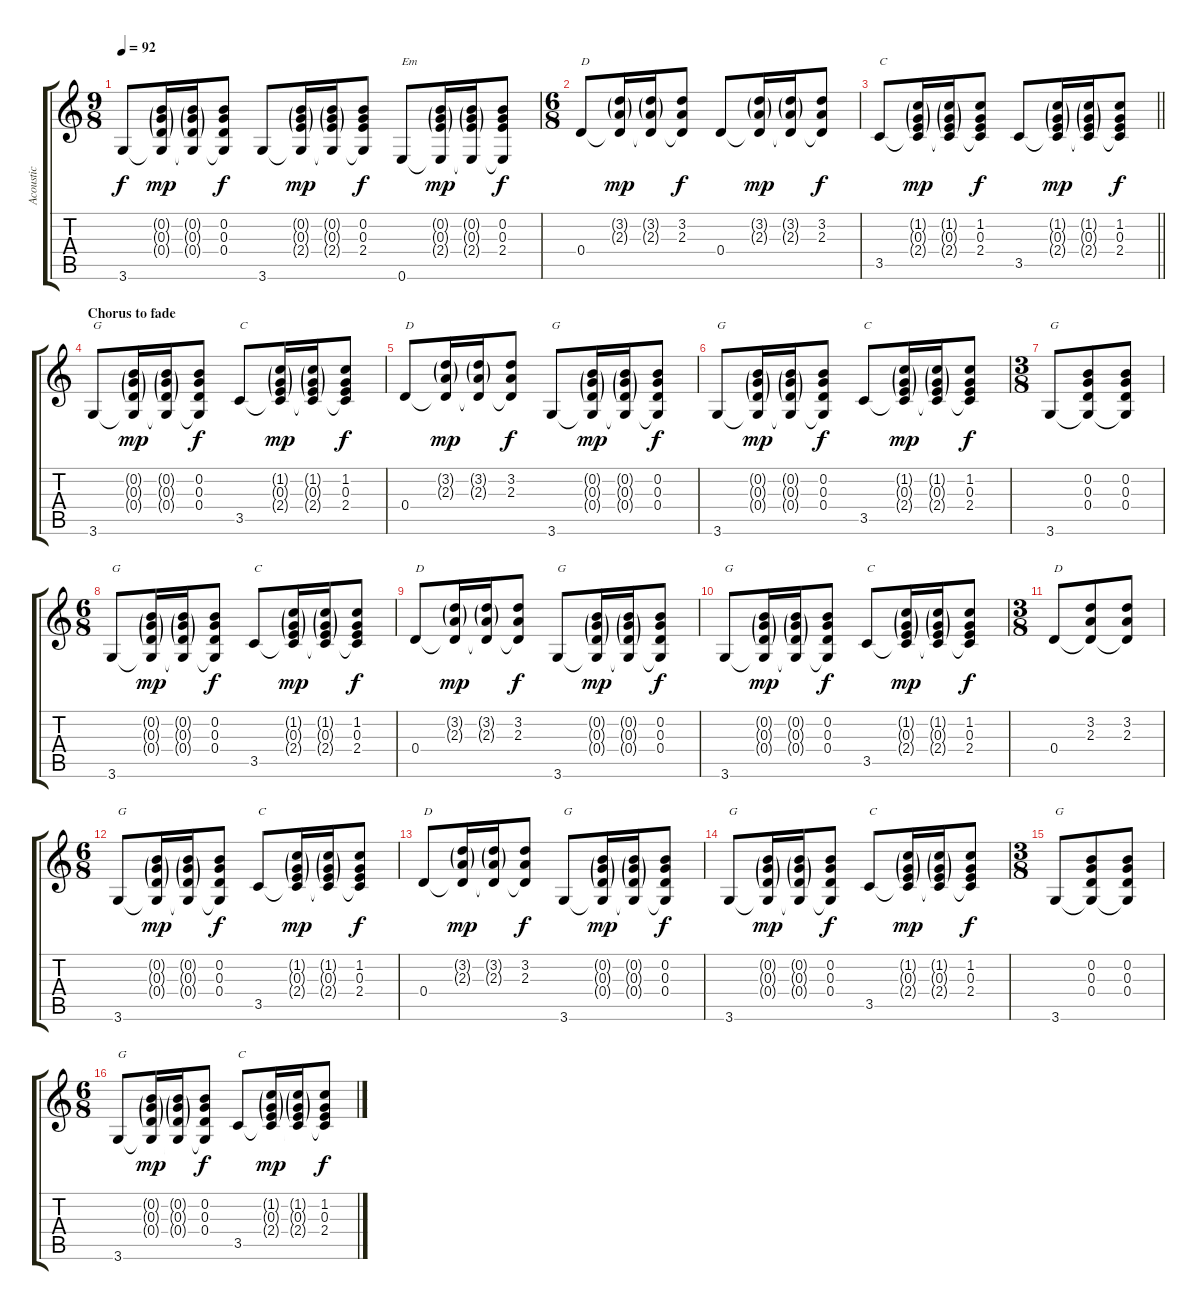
\track ("Acoustic" "Acoustic") {instrument acousticguitarsteel}
\staff {score tabs}
\tuning (E4 B3 G3 D3 A2 E2) {hide}
\ts (9 8)
\tempo 92
\clef g2
\ks c
3.6.8{dy f} (0.2{g} 0.3{g} 0.4{g} 3.6{t}).16{dy mp} (0.2{g} 0.3{g} 0.4{g} 3.6{t}).16 (0.2 0.3 0.4 3.6{t}).8{dy f} 3.6.8 (0.2{g} 0.3{g} 2.4{g} 3.6{t}).16{dy mp} (0.2{g} 0.3{g} 2.4{g} 3.6{t}).16 (0.2 0.3 2.4 3.6{t}).8{dy f} 0.6.8{txt "Em"} (0.2{g} 0.3{g} 2.4{g} 0.6{t}).16{dy mp} (0.2{g} 0.3{g} 2.4{g} 0.6{t}).16 (0.2 0.3 2.4 0.6{t}).8{dy f} |
\ts (6 8)
0.4.8{txt "D"} (3.2{g} 2.3{g} 0.4{t}).16{dy mp} (3.2{g} 2.3{g} 0.4{t}).16 (3.2 2.3 0.4{t}).8{dy f} 0.4.8 (3.2{g} 2.3{g} 0.4{t}).16{dy mp} (3.2{g} 2.3{g} 0.4{t}).16 (3.2 2.3 0.4{t}).8{dy f} |
\barLineRight lightlight
3.5.8{txt "C"} (1.2{g} 0.3{g} 2.4{g} 3.5{t}).16{dy mp} (1.2{g} 0.3{g} 2.4{g} 3.5{t}).16 (1.2 0.3 2.4 3.5{t}).8{dy f} 3.5.8 (1.2{g} 0.3{g} 2.4{g} 3.5{t}).16{dy mp} (1.2{g} 0.3{g} 2.4{g} 3.5{t}).16 (1.2 0.3 2.4 3.5{t}).8{dy f} |
\section ("" "Chorus to fade")
3.6.8{txt "G"} (0.2{g} 0.3{g} 0.4{g} 3.6{t}).16{dy mp} (0.2{g} 0.3{g} 0.4{g} 3.6{t}).16 (0.2 0.3 0.4 3.6{t}).8{dy f} 3.5.8{txt "C"} (1.2{g} 0.3{g} 2.4{g} 3.5{t}).16{dy mp} (1.2{g} 0.3{g} 2.4{g} 3.5{t}).16 (1.2 0.3 2.4 3.5{t}).8{dy f} |
0.4.8{txt "D"} (3.2{g} 2.3{g} 0.4{t}).16{dy mp} (3.2{g} 2.3{g} 0.4{t}).16 (3.2 2.3 0.4{t}).8{dy f} 3.6.8{txt "G"} (0.2{g} 0.3{g} 0.4{g} 3.6{t}).16{dy mp} (0.2{g} 0.3{g} 0.4{g} 3.6{t}).16 (0.2 0.3 0.4 3.6{t}).8{dy f} |
3.6.8{txt "G"} (0.2{g} 0.3{g} 0.4{g} 3.6{t}).16{dy mp} (0.2{g} 0.3{g} 0.4{g} 3.6{t}).16 (0.2 0.3 0.4 3.6{t}).8{dy f} 3.5.8{txt "C"} (1.2{g} 0.3{g} 2.4{g} 3.5{t}).16{dy mp} (1.2{g} 0.3{g} 2.4{g} 3.5{t}).16 (1.2 0.3 2.4 3.5{t}).8{dy f} |
\ts (3 8)
3.6.8{txt "G"} (0.2 0.3 0.4 3.6{t}).8 (0.2 0.3 0.4 3.6{t}).8 |
\ts (6 8)
3.6.8{txt "G"} (0.2{g} 0.3{g} 0.4{g} 3.6{t}).16{dy mp} (0.2{g} 0.3{g} 0.4{g} 3.6{t}).16 (0.2 0.3 0.4 3.6{t}).8{dy f} 3.5.8{txt "C"} (1.2{g} 0.3{g} 2.4{g} 3.5{t}).16{dy mp} (1.2{g} 0.3{g} 2.4{g} 3.5{t}).16 (1.2 0.3 2.4 3.5{t}).8{dy f} |
0.4.8{txt "D"} (3.2{g} 2.3{g} 0.4{t}).16{dy mp} (3.2{g} 2.3{g} 0.4{t}).16 (3.2 2.3 0.4{t}).8{dy f} 3.6.8{txt "G"} (0.2{g} 0.3{g} 0.4{g} 3.6{t}).16{dy mp} (0.2{g} 0.3{g} 0.4{g} 3.6{t}).16 (0.2 0.3 0.4 3.6{t}).8{dy f} |
3.6.8{txt "G"} (0.2{g} 0.3{g} 0.4{g} 3.6{t}).16{dy mp} (0.2{g} 0.3{g} 0.4{g} 3.6{t}).16 (0.2 0.3 0.4 3.6{t}).8{dy f} 3.5.8{txt "C"} (1.2{g} 0.3{g} 2.4{g} 3.5{t}).16{dy mp} (1.2{g} 0.3{g} 2.4{g} 3.5{t}).16 (1.2 0.3 2.4 3.5{t}).8{dy f} |
\ts (3 8)
0.4.8{txt "D"} (3.2 2.3 0.4{t}).8 (3.2 2.3 0.4{t}).8 |
\ts (6 8)
3.6.8{txt "G"} (0.2{g} 0.3{g} 0.4{g} 3.6{t}).16{dy mp} (0.2{g} 0.3{g} 0.4{g} 3.6{t}).16 (0.2 0.3 0.4 3.6{t}).8{dy f} 3.5.8{txt "C"} (1.2{g} 0.3{g} 2.4{g} 3.5{t}).16{dy mp} (1.2{g} 0.3{g} 2.4{g} 3.5{t}).16 (1.2 0.3 2.4 3.5{t}).8{dy f} |
0.4.8{txt "D"} (3.2{g} 2.3{g} 0.4{t}).16{dy mp} (3.2{g} 2.3{g} 0.4{t}).16 (3.2 2.3 0.4{t}).8{dy f} 3.6.8{txt "G"} (0.2{g} 0.3{g} 0.4{g} 3.6{t}).16{dy mp} (0.2{g} 0.3{g} 0.4{g} 3.6{t}).16 (0.2 0.3 0.4 3.6{t}).8{dy f} |
3.6.8{txt "G"} (0.2{g} 0.3{g} 0.4{g} 3.6{t}).16{dy mp} (0.2{g} 0.3{g} 0.4{g} 3.6{t}).16 (0.2 0.3 0.4 3.6{t}).8{dy f} 3.5.8{txt "C"} (1.2{g} 0.3{g} 2.4{g} 3.5{t}).16{dy mp} (1.2{g} 0.3{g} 2.4{g} 3.5{t}).16 (1.2 0.3 2.4 3.5{t}).8{dy f} |
\ts (3 8)
3.6.8{txt "G"} (0.2 0.3 0.4 3.6{t}).8 (0.2 0.3 0.4 3.6{t}).8 |
\ts (6 8)
3.6.8{txt "G"} (0.2{g} 0.3{g} 0.4{g} 3.6{t}).16{dy mp} (0.2{g} 0.3{g} 0.4{g} 3.6{t}).16 (0.2 0.3 0.4 3.6{t}).8{dy f} 3.5.8{txt "C"} (1.2{g} 0.3{g} 2.4{g} 3.5{t}).16{dy mp} (1.2{g} 0.3{g} 2.4{g} 3.5{t}).16 (1.2 0.3 2.4 3.5{t}).8{dy f}
